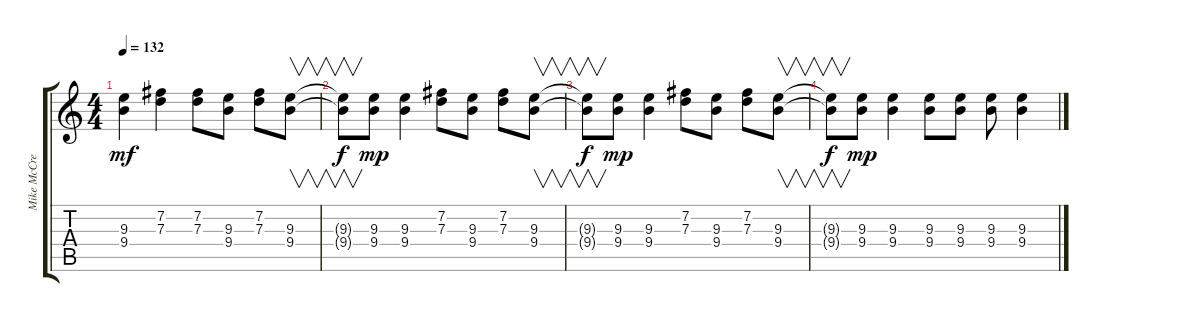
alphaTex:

\track ("Mike McCready" "Mike McCre") {instrument distortionguitar}
\staff {score tabs}
\tuning (E4 B3 G3 D3 A2 E2) {hide}
\ts (4 4)
\tempo 132
\clef g2
\ks c
(9.3 9.4).4{dy mf} (7.2 7.3).4 (7.2 7.3).8 (9.3 9.4).8 (7.2 7.3).8 (9.3 9.4).8{v} |
(9.3{t} 9.4{t}).8{v dy f} (9.3 9.4).8{dy mp} (9.3 9.4).4 (7.2 7.3).8 (9.3 9.4).8 (7.2 7.3).8 (9.3 9.4).8{v} |
(9.3{t} 9.4{t}).8{v dy f} (9.3 9.4).8{dy mp} (9.3 9.4).4 (7.2 7.3).8 (9.3 9.4).8 (7.2 7.3).8 (9.3 9.4).8{v} |
(9.3{t} 9.4{t}).8{v dy f} (9.3 9.4).8{dy mp} (9.3 9.4).4 (9.3 9.4).8 (9.3 9.4).8 (9.3 9.4).8 (9.3 9.4).4
